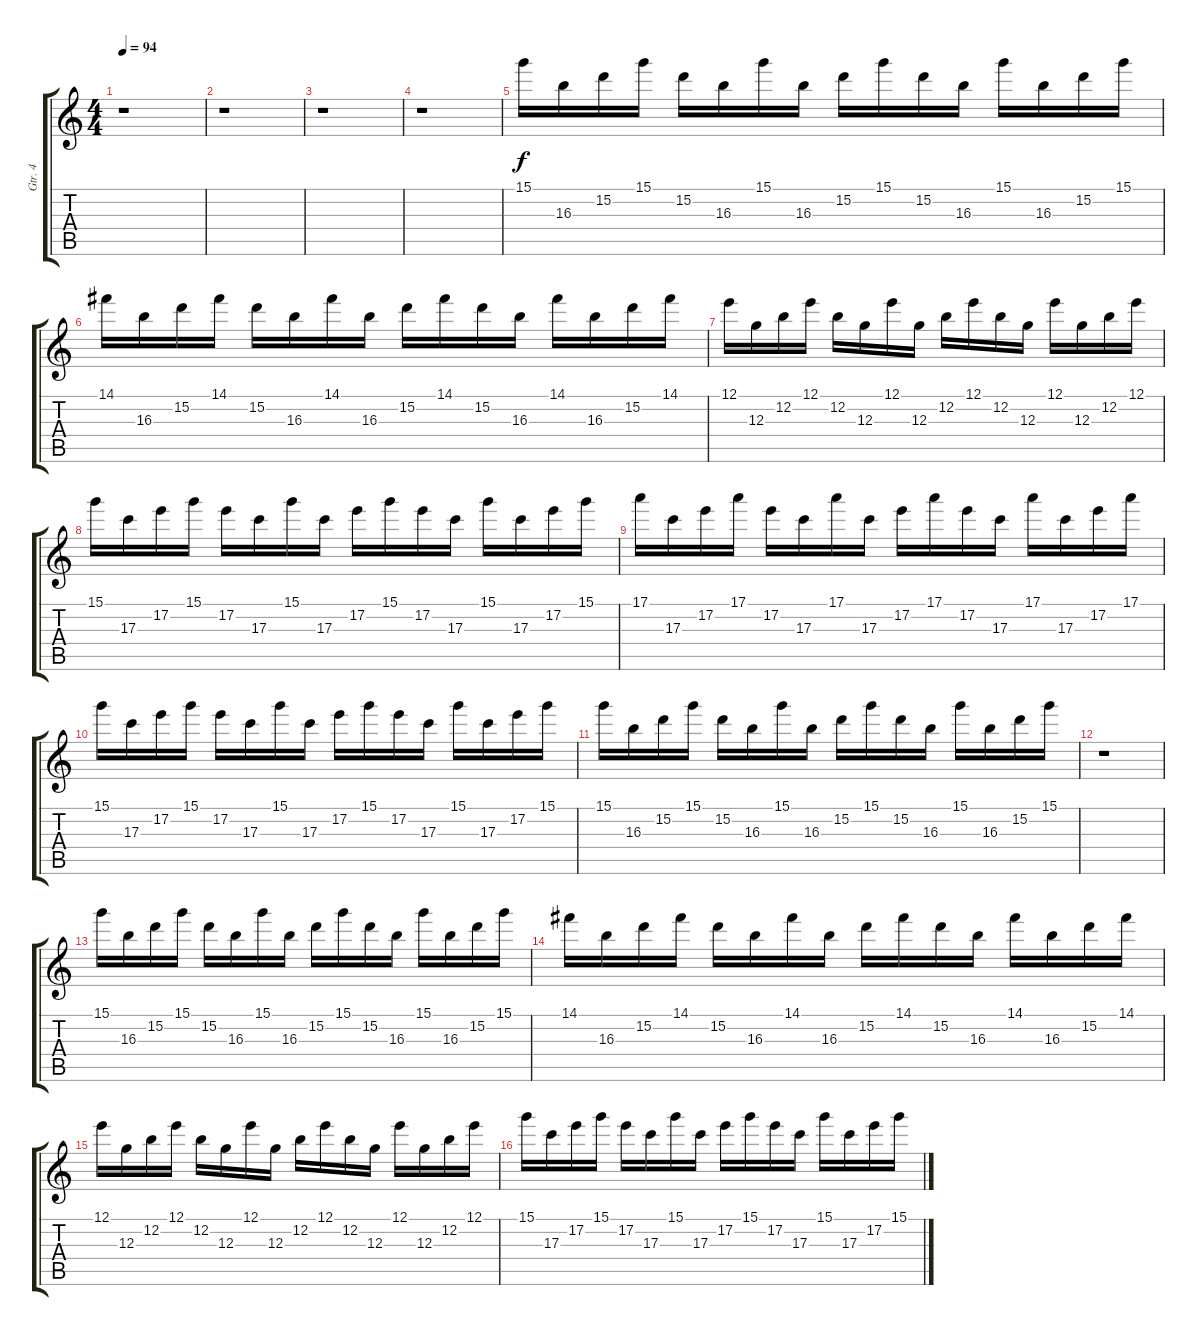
\track ("Gtr. 4" "Gtr. 4") {instrument electricguitarclean}
\staff {score tabs}
\tuning (E4 B3 G3 D3 A2 E2) {hide}
\ts (4 4)
\tempo 94
\clef g2
\ks c
r.1{dy f} |
r.1 |
r.1 |
r.1 |
15.1.16 16.3.16 15.2.16 15.1.16 15.2.16 16.3.16 15.1.16 16.3.16 15.2.16 15.1.16 15.2.16 16.3.16 15.1.16 16.3.16 15.2.16 15.1.16 |
14.1.16 16.3.16 15.2.16 14.1.16 15.2.16 16.3.16 14.1.16 16.3.16 15.2.16 14.1.16 15.2.16 16.3.16 14.1.16 16.3.16 15.2.16 14.1.16 |
12.1.16 12.3.16 12.2.16 12.1.16 12.2.16 12.3.16 12.1.16 12.3.16 12.2.16 12.1.16 12.2.16 12.3.16 12.1.16 12.3.16 12.2.16 12.1.16 |
15.1.16 17.3.16 17.2.16 15.1.16 17.2.16 17.3.16 15.1.16 17.3.16 17.2.16 15.1.16 17.2.16 17.3.16 15.1.16 17.3.16 17.2.16 15.1.16 |
17.1.16 17.3.16 17.2.16 17.1.16 17.2.16 17.3.16 17.1.16 17.3.16 17.2.16 17.1.16 17.2.16 17.3.16 17.1.16 17.3.16 17.2.16 17.1.16 |
15.1.16 17.3.16 17.2.16 15.1.16 17.2.16 17.3.16 15.1.16 17.3.16 17.2.16 15.1.16 17.2.16 17.3.16 15.1.16 17.3.16 17.2.16 15.1.16 |
15.1.16 16.3.16 15.2.16 15.1.16 15.2.16 16.3.16 15.1.16 16.3.16 15.2.16 15.1.16 15.2.16 16.3.16 15.1.16 16.3.16 15.2.16 15.1.16 |
r.1 |
15.1.16 16.3.16 15.2.16 15.1.16 15.2.16 16.3.16 15.1.16 16.3.16 15.2.16 15.1.16 15.2.16 16.3.16 15.1.16 16.3.16 15.2.16 15.1.16 |
14.1.16 16.3.16 15.2.16 14.1.16 15.2.16 16.3.16 14.1.16 16.3.16 15.2.16 14.1.16 15.2.16 16.3.16 14.1.16 16.3.16 15.2.16 14.1.16 |
12.1.16 12.3.16 12.2.16 12.1.16 12.2.16 12.3.16 12.1.16 12.3.16 12.2.16 12.1.16 12.2.16 12.3.16 12.1.16 12.3.16 12.2.16 12.1.16 |
15.1.16 17.3.16 17.2.16 15.1.16 17.2.16 17.3.16 15.1.16 17.3.16 17.2.16 15.1.16 17.2.16 17.3.16 15.1.16 17.3.16 17.2.16 15.1.16
